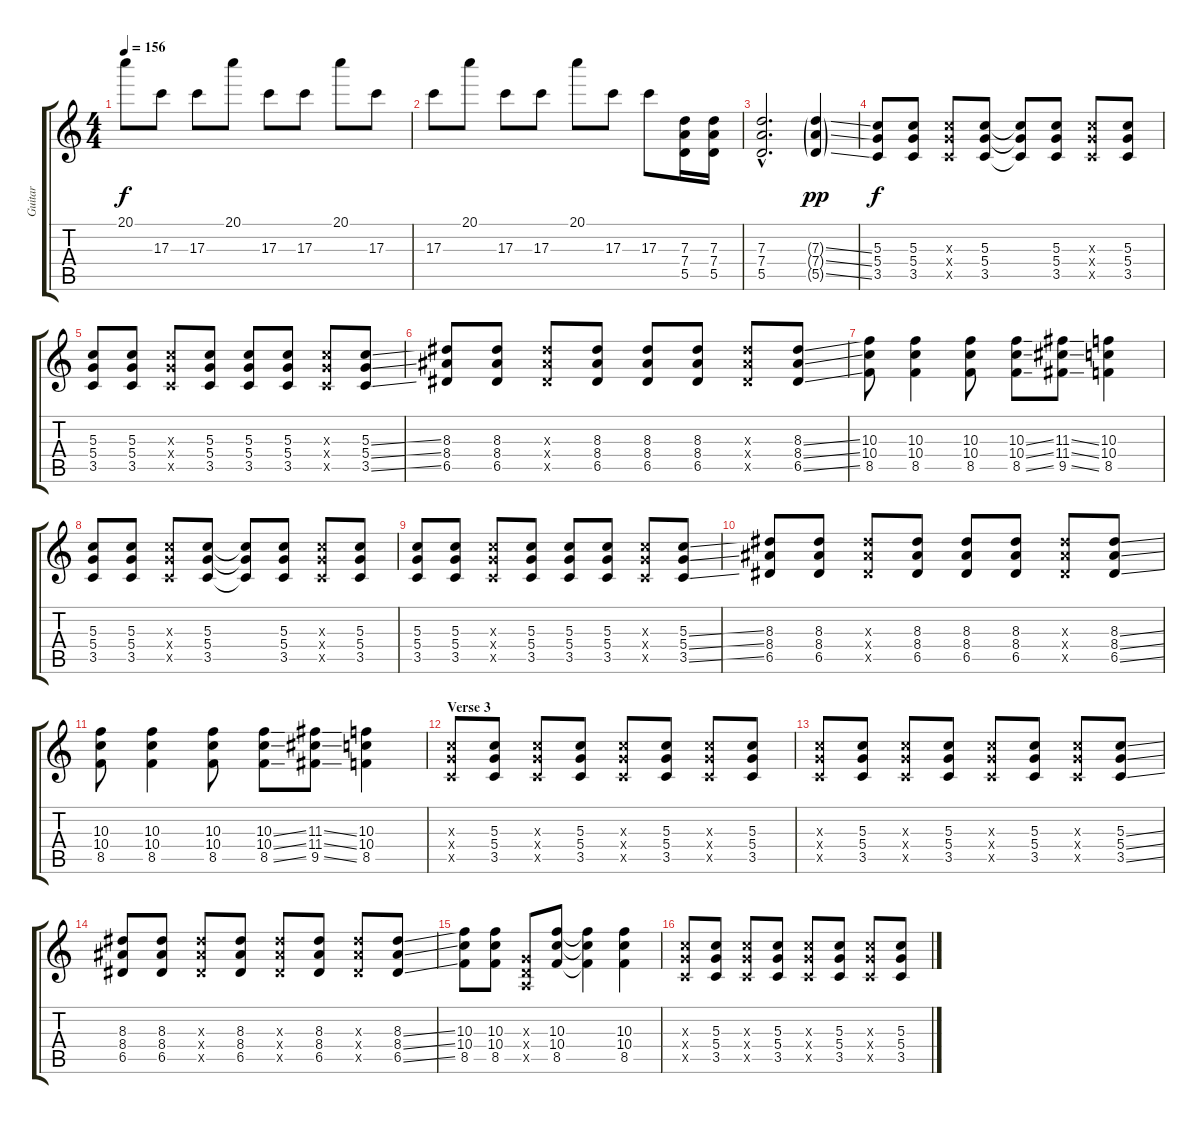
\track ("Guitar" "Guitar") {instrument distortionguitar}
\staff {score tabs}
\tuning (E4 B3 G3 D3 A2 E2) {hide}
\ts (4 4)
\tempo 156
\clef g2
\ks c
20.1.8{dy f} 17.3.8 17.3.8 20.1.8 17.3.8 17.3.8 20.1.8 17.3.8 |
17.3.8 20.1.8 17.3.8 17.3.8 20.1.8 17.3.8 17.3.8 (7.3 7.4 5.5).16 (7.3 7.4 5.5).16 |
(7.3{hac} 7.4{hac} 5.5{hac}).2{d} (7.3{ss g} 7.4{ss g} 5.5{ss g}).4{dy pp} |
(5.3 5.4 3.5).8{dy f} (5.3 5.4 3.5).8 (5.3{x} 5.4{x} 3.5{x}).8 (5.3 5.4 3.5).8 (5.3{t} 5.4{t} 3.5{t}).8 (5.3 5.4 3.5).8 (5.3{x} 5.4{x} 3.5{x}).8 (5.3 5.4 3.5).8 |
(5.3 5.4 3.5).8 (5.3 5.4 3.5).8 (5.3{x} 5.4{x} 3.5{x}).8 (5.3 5.4 3.5).8 (5.3 5.4 3.5).8 (5.3 5.4 3.5).8 (5.3{x} 5.4{x} 3.5{x}).8 (5.3{ss} 5.4{ss} 3.5{ss}).8 |
(8.3 8.4 6.5).8 (8.3 8.4 6.5).8 (8.3{x} 8.4{x} 6.5{x}).8 (8.3 8.4 6.5).8 (8.3 8.4 6.5).8 (8.3 8.4 6.5).8 (8.3{x} 8.4{x} 6.5{x}).8 (8.3{ss} 8.4{ss} 6.5{ss}).8 |
(10.3 10.4 8.5).8 (10.3 10.4 8.5).4 (10.3 10.4 8.5).8 (10.3{ss} 10.4{ss} 8.5{ss}).8 (11.3{ss} 11.4{ss} 9.5{ss}).8 (10.3 10.4 8.5).4 |
(5.3 5.4 3.5).8 (5.3 5.4 3.5).8 (5.3{x} 5.4{x} 3.5{x}).8 (5.3 5.4 3.5).8 (5.3{t} 5.4{t} 3.5{t}).8 (5.3 5.4 3.5).8 (5.3{x} 5.4{x} 3.5{x}).8 (5.3 5.4 3.5).8 |
(5.3 5.4 3.5).8 (5.3 5.4 3.5).8 (5.3{x} 5.4{x} 3.5{x}).8 (5.3 5.4 3.5).8 (5.3 5.4 3.5).8 (5.3 5.4 3.5).8 (5.3{x} 5.4{x} 3.5{x}).8 (5.3{ss} 5.4{ss} 3.5{ss}).8 |
(8.3 8.4 6.5).8 (8.3 8.4 6.5).8 (8.3{x} 8.4{x} 6.5{x}).8 (8.3 8.4 6.5).8 (8.3 8.4 6.5).8 (8.3 8.4 6.5).8 (8.3{x} 8.4{x} 6.5{x}).8 (8.3{ss} 8.4{ss} 6.5{ss}).8 |
(10.3 10.4 8.5).8 (10.3 10.4 8.5).4 (10.3 10.4 8.5).8 (10.3{ss} 10.4{ss} 8.5{ss}).8 (11.3{ss} 11.4{ss} 9.5{ss}).8 (10.3 10.4 8.5).4 |
\section ("" "Verse 3")
(5.3{x} 5.4{x} 3.5{x}).8 (5.3 5.4 3.5).8 (5.3{x} 5.4{x} 3.5{x}).8 (5.3 5.4 3.5).8 (5.3{x} 5.4{x} 3.5{x}).8 (5.3 5.4 3.5).8 (5.3{x} 5.4{x} 3.5{x}).8 (5.3 5.4 3.5).8 |
(5.3{x} 5.4{x} 3.5{x}).8 (5.3 5.4 3.5).8 (5.3{x} 5.4{x} 3.5{x}).8 (5.3 5.4 3.5).8 (5.3{x} 5.4{x} 3.5{x}).8 (5.3 5.4 3.5).8 (5.3{x} 5.4{x} 3.5{x}).8 (5.3{ss} 5.4{ss} 3.5{ss}).8 |
(8.3 8.4 6.5).8 (8.3 8.4 6.5).8 (8.3{x} 8.4{x} 6.5{x}).8 (8.3 8.4 6.5).8 (8.3{x} 8.4{x} 6.5{x}).8 (8.3 8.4 6.5).8 (8.3{x} 8.4{x} 6.5{x}).8 (8.3{ss} 8.4{ss} 6.5{ss}).8 |
(10.3 10.4 8.5).8 (10.3 10.4 8.5).8 (0.3{x} 0.4{x} 0.5{x}).8 (10.3 10.4 8.5).8 (10.3{t} 10.4{t} 8.5{t}).4 (10.3 10.4 8.5).4 |
(5.3{x} 5.4{x} 3.5{x}).8 (5.3 5.4 3.5).8 (5.3{x} 5.4{x} 3.5{x}).8 (5.3 5.4 3.5).8 (5.3{x} 5.4{x} 3.5{x}).8 (5.3 5.4 3.5).8 (5.3{x} 5.4{x} 3.5{x}).8 (5.3 5.4 3.5).8
